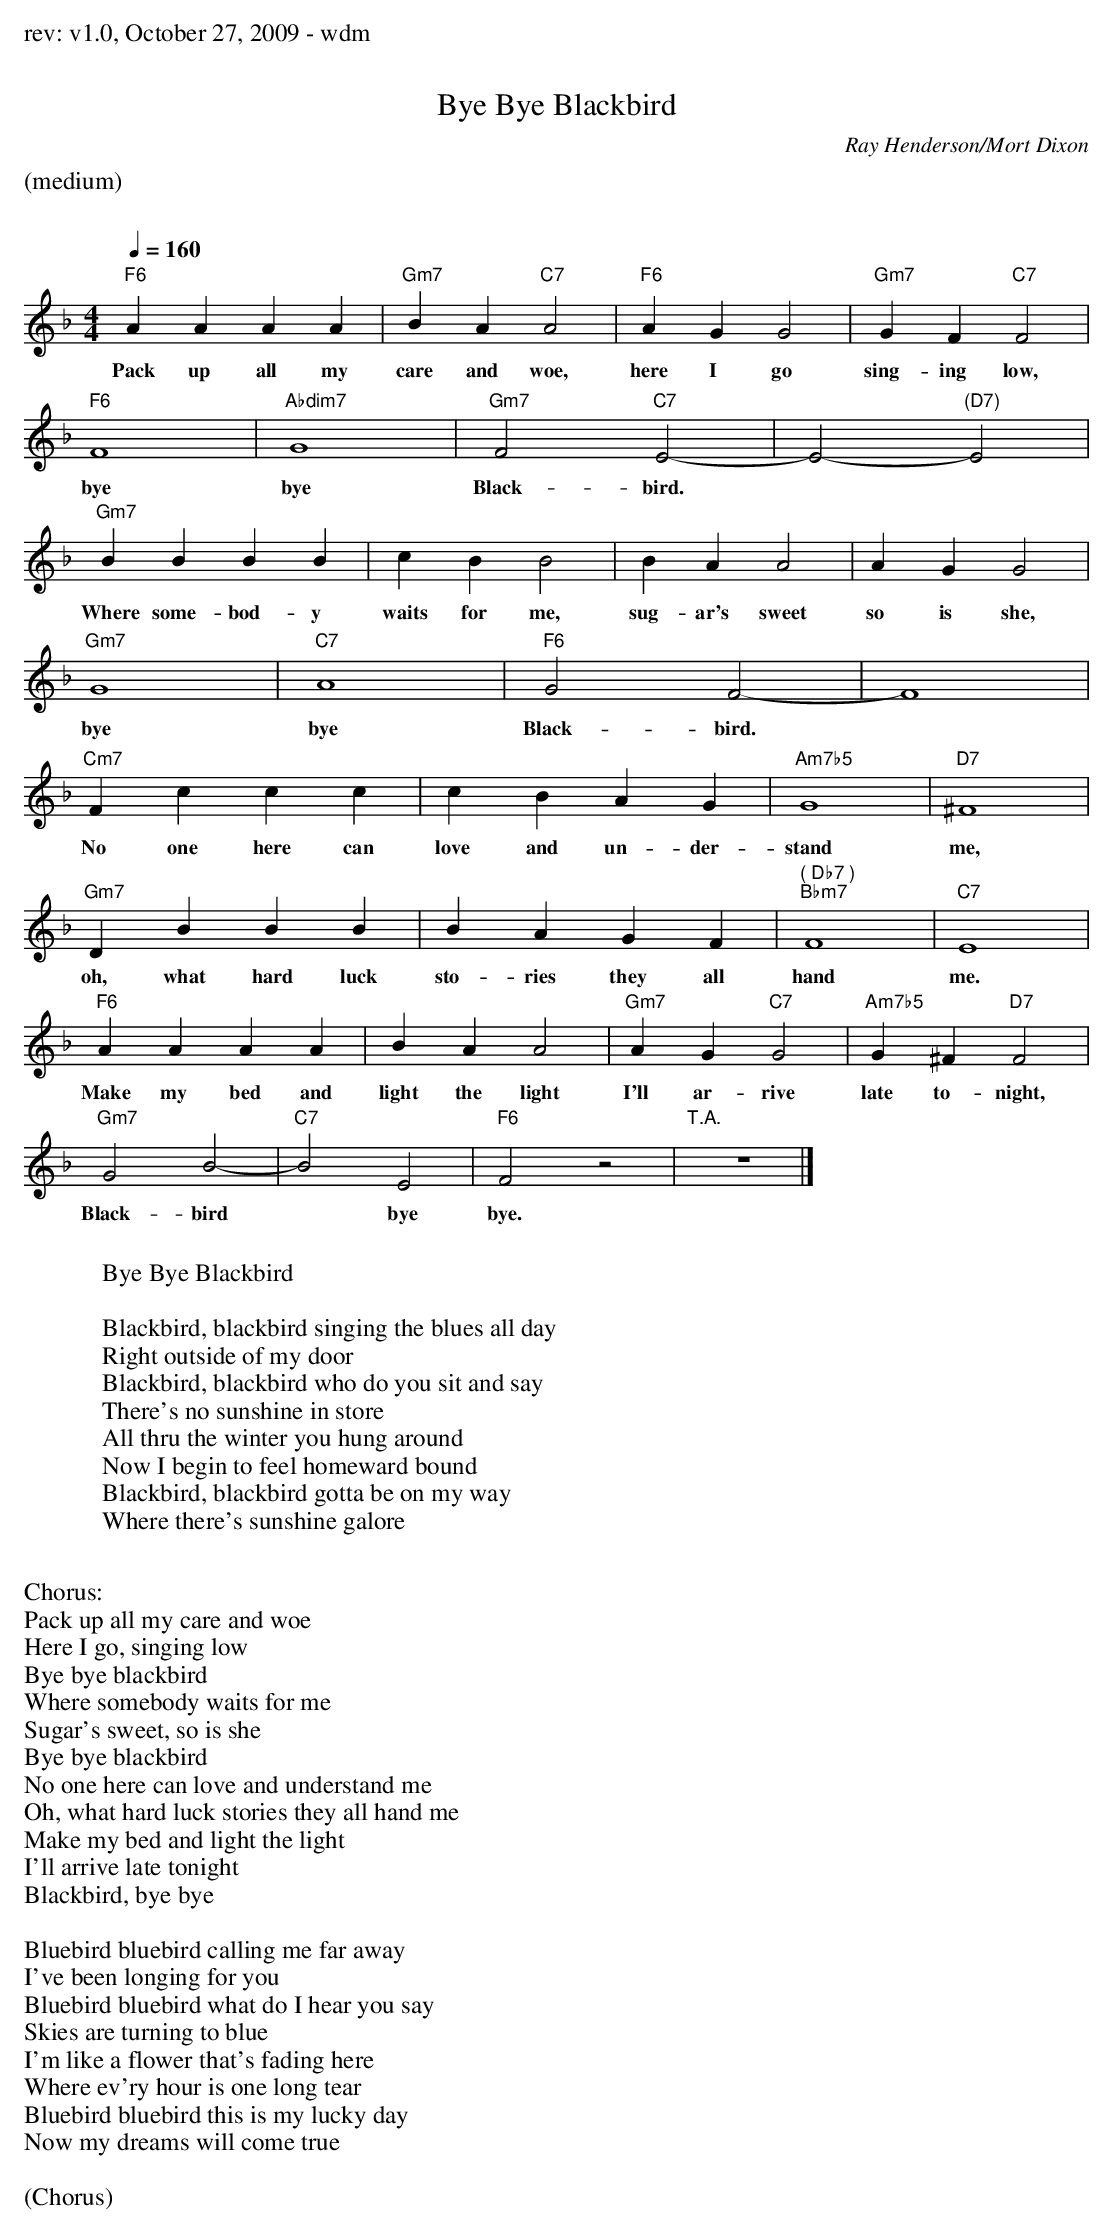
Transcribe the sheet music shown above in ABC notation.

X:1
T:Bye Bye Blackbird
M:4/4
L:1/4
C:Ray Henderson/Mort Dixon
Q:1/4=160
K:F
%%text (medium)
%%vskip 20
"F6"AAAA | "Gm7"BA "C7"A2 | "F6"AG G2 | "Gm7"GF "C7"F2 |
w:Pack up all my care and woe, here I go sing-ing low,
"F6"F4 | "Abdim7"G4 | "Gm7"F2 "C7"E2- | E2- "(D7)"E2 |
w:bye bye Black-bird. *
"Gm7"BBBB | cBB2 | BAA2 | AGG2 |
w:Where some-bod-y waits for me, sug-ar's sweet so is she,
"Gm7"G4 | "C7"A4 | "F6"G2F2- | F4 |
w:bye bye Black-bird. *
"Cm7"Fccc | cBAG | "Am7b5"G4 | "D7"^F4 |
w:No one here can love and un-der-stand me,
"Gm7"DBBB | BAGF | "( Db7 )" "Bbm7"F4 | "C7"E4 |
w:oh, what hard luck sto-ries they all hand me.
"F6"AAAA | BAA2 | "Gm7"AG "C7"G2 | "Am7b5"G^F "D7"F2 |
w:Make my bed and light the light I'll ar-rive late to-night,
"Gm7"G2 B2- | "C7"B2E2 | "F6"F2z2 | "T.A."z4 |]
w:Black-bird * bye bye.
W:
W:Bye Bye Blackbird
W:
W:Blackbird, blackbird singing the blues all day
W:Right outside of my door
W:Blackbird, blackbird who do you sit and say
W:There's no sunshine in store
W:All thru the winter you hung around
W:Now I begin to feel homeward bound
W:Blackbird, blackbird gotta be on my way
W:Where there's sunshine galore
W:
W:Chorus:
W:Pack up all my care and woe
W:Here I go, singing low
W: Bye bye blackbird
W:Where somebody waits for me
W:Sugar's sweet, so is she
W: Bye bye blackbird
W:No one here can love and understand me
W:Oh, what hard luck stories they all hand me
W:Make my bed and light the light
W:I'll arrive late tonight
W: Blackbird, bye bye
W:
W:Bluebird bluebird calling me far away
W:I've been longing for you
W:Bluebird bluebird what do I hear you say
W:Skies are turning to blue
W:I'm like a flower that's fading here
W:Where ev'ry hour is one long tear
W:Bluebird bluebird this is my lucky day
W:Now my dreams will come true
W:
W:(Chorus)
